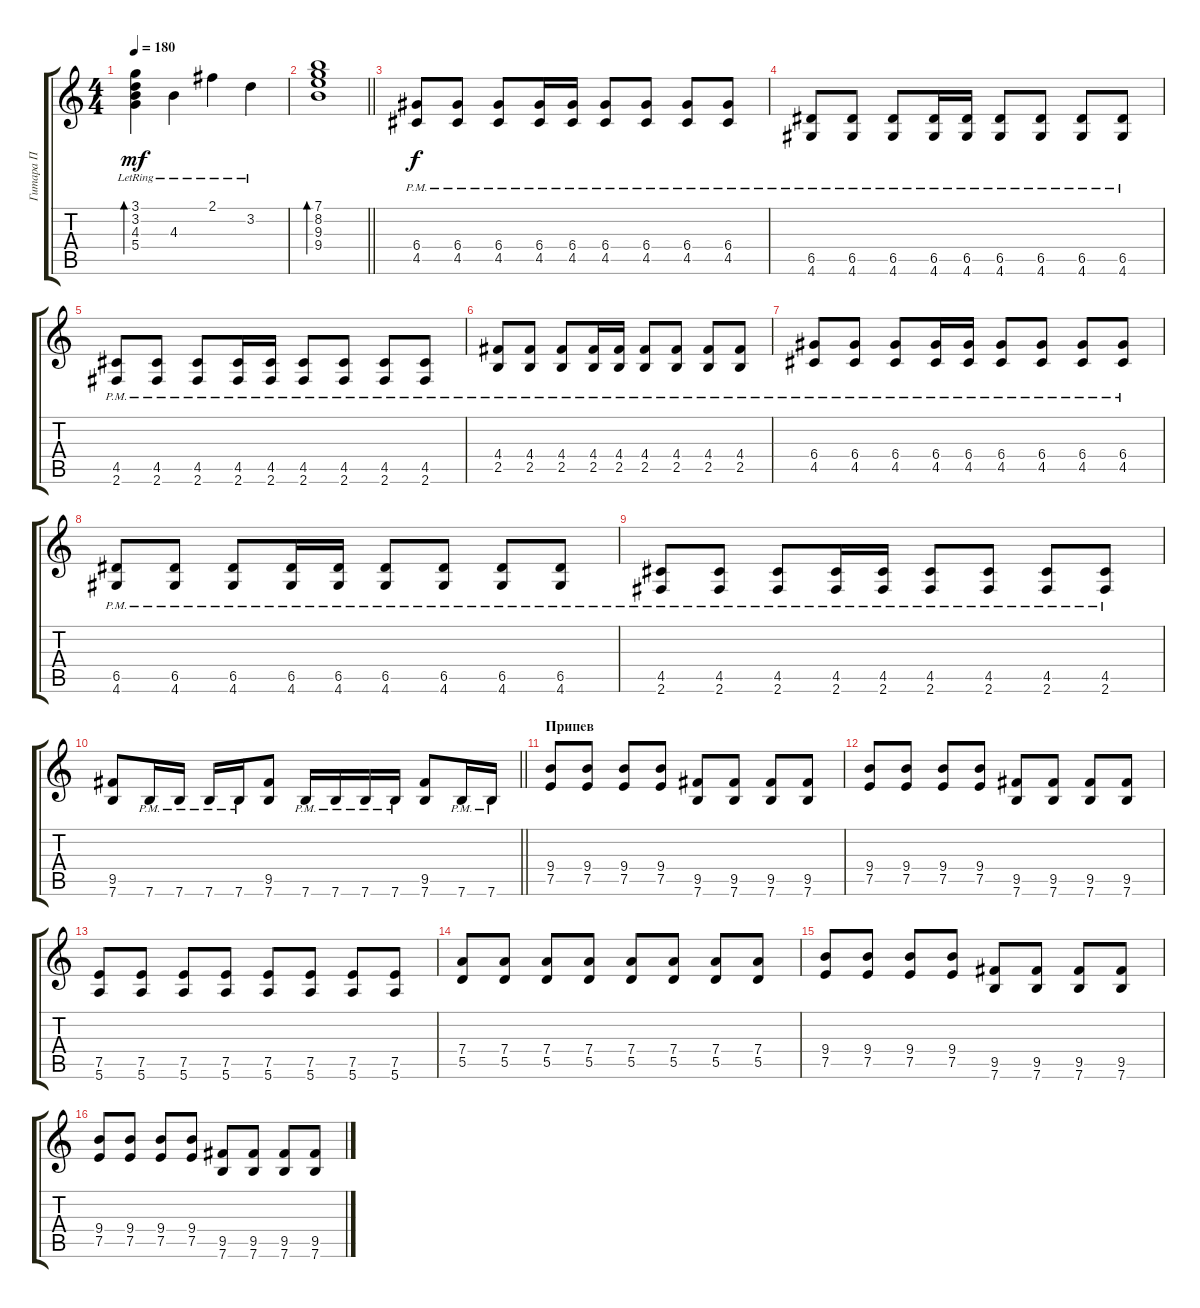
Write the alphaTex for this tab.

\track ("Гитара П" "Гитара П") {instrument overdrivenguitar}
\staff {score tabs}
\tuning (E4 B3 G3 D3 A2 E2) {hide}
\ts (4 4)
\tempo 180
\clef g2
\ks c
(3.1{lr} 3.2{lr} 4.3{lr} 5.4{lr}).4{bd 240 dy mf} 4.3{lr}.4 2.1{lr}.4 3.2{lr}.4 |
\barLineRight lightlight
(7.1 8.2 9.3 9.4).1{bd 240} |
\section ("" " ")
(6.4{pm} 4.5{pm}).8{dy f instrument overdrivenguitar} (6.4{pm} 4.5{pm}).8 (6.4{pm} 4.5{pm}).8 (6.4{pm} 4.5{pm}).16 (6.4{pm} 4.5{pm}).16 (6.4{pm} 4.5{pm}).8 (6.4{pm} 4.5{pm}).8 (6.4{pm} 4.5{pm}).8 (6.4{pm} 4.5{pm}).8 |
(6.5{pm} 4.6{pm}).8 (6.5{pm} 4.6{pm}).8 (6.5{pm} 4.6{pm}).8 (6.5{pm} 4.6{pm}).16 (6.5{pm} 4.6{pm}).16 (6.5{pm} 4.6{pm}).8 (6.5{pm} 4.6{pm}).8 (6.5{pm} 4.6{pm}).8 (6.5{pm} 4.6{pm}).8 |
(4.5{pm} 2.6{pm}).8 (4.5{pm} 2.6{pm}).8 (4.5{pm} 2.6{pm}).8 (4.5{pm} 2.6{pm}).16 (4.5{pm} 2.6{pm}).16 (4.5{pm} 2.6{pm}).8 (4.5{pm} 2.6{pm}).8 (4.5{pm} 2.6{pm}).8 (4.5{pm} 2.6{pm}).8 |
(4.4{pm} 2.5{pm}).8 (4.4{pm} 2.5{pm}).8 (4.4{pm} 2.5{pm}).8 (4.4{pm} 2.5{pm}).16 (4.4{pm} 2.5{pm}).16 (4.4{pm} 2.5{pm}).8 (4.4{pm} 2.5{pm}).8 (4.4{pm} 2.5{pm}).8 (4.4{pm} 2.5{pm}).8 |
(6.4{pm} 4.5{pm}).8 (6.4{pm} 4.5{pm}).8 (6.4{pm} 4.5{pm}).8 (6.4{pm} 4.5{pm}).16 (6.4{pm} 4.5{pm}).16 (6.4{pm} 4.5{pm}).8 (6.4{pm} 4.5{pm}).8 (6.4{pm} 4.5{pm}).8 (6.4{pm} 4.5{pm}).8 |
(6.5{pm} 4.6{pm}).8 (6.5{pm} 4.6{pm}).8 (6.5{pm} 4.6{pm}).8 (6.5{pm} 4.6{pm}).16 (6.5{pm} 4.6{pm}).16 (6.5{pm} 4.6{pm}).8 (6.5{pm} 4.6{pm}).8 (6.5{pm} 4.6{pm}).8 (6.5{pm} 4.6{pm}).8 |
(4.5{pm} 2.6{pm}).8 (4.5{pm} 2.6{pm}).8 (4.5{pm} 2.6{pm}).8 (4.5{pm} 2.6{pm}).16 (4.5{pm} 2.6{pm}).16 (4.5{pm} 2.6{pm}).8 (4.5{pm} 2.6{pm}).8 (4.5{pm} 2.6{pm}).8 (4.5{pm} 2.6{pm}).8 |
\barLineRight lightlight
(9.5 7.6).8 7.6{pm}.16 7.6{pm}.16 7.6{pm}.16 7.6{pm}.16 (9.5 7.6).8 7.6{pm}.16 7.6{pm}.16 7.6{pm}.16 7.6{pm}.16 (9.5 7.6).8 7.6{pm}.16 7.6{pm}.16 |
\section ("" "Припев")
(9.4 7.5).8 (9.4 7.5).8 (9.4 7.5).8 (9.4 7.5).8 (9.5 7.6).8 (9.5 7.6).8 (9.5 7.6).8 (9.5 7.6).8 |
(9.4 7.5).8 (9.4 7.5).8 (9.4 7.5).8 (9.4 7.5).8 (9.5 7.6).8 (9.5 7.6).8 (9.5 7.6).8 (9.5 7.6).8 |
(7.5 5.6).8 (7.5 5.6).8 (7.5 5.6).8 (7.5 5.6).8 (7.5 5.6).8 (7.5 5.6).8 (7.5 5.6).8 (7.5 5.6).8 |
(7.4 5.5).8 (7.4 5.5).8 (7.4 5.5).8 (7.4 5.5).8 (7.4 5.5).8 (7.4 5.5).8 (7.4 5.5).8 (7.4 5.5).8 |
(9.4 7.5).8 (9.4 7.5).8 (9.4 7.5).8 (9.4 7.5).8 (9.5 7.6).8 (9.5 7.6).8 (9.5 7.6).8 (9.5 7.6).8 |
(9.4 7.5).8 (9.4 7.5).8 (9.4 7.5).8 (9.4 7.5).8 (9.5 7.6).8 (9.5 7.6).8 (9.5 7.6).8 (9.5 7.6).8
